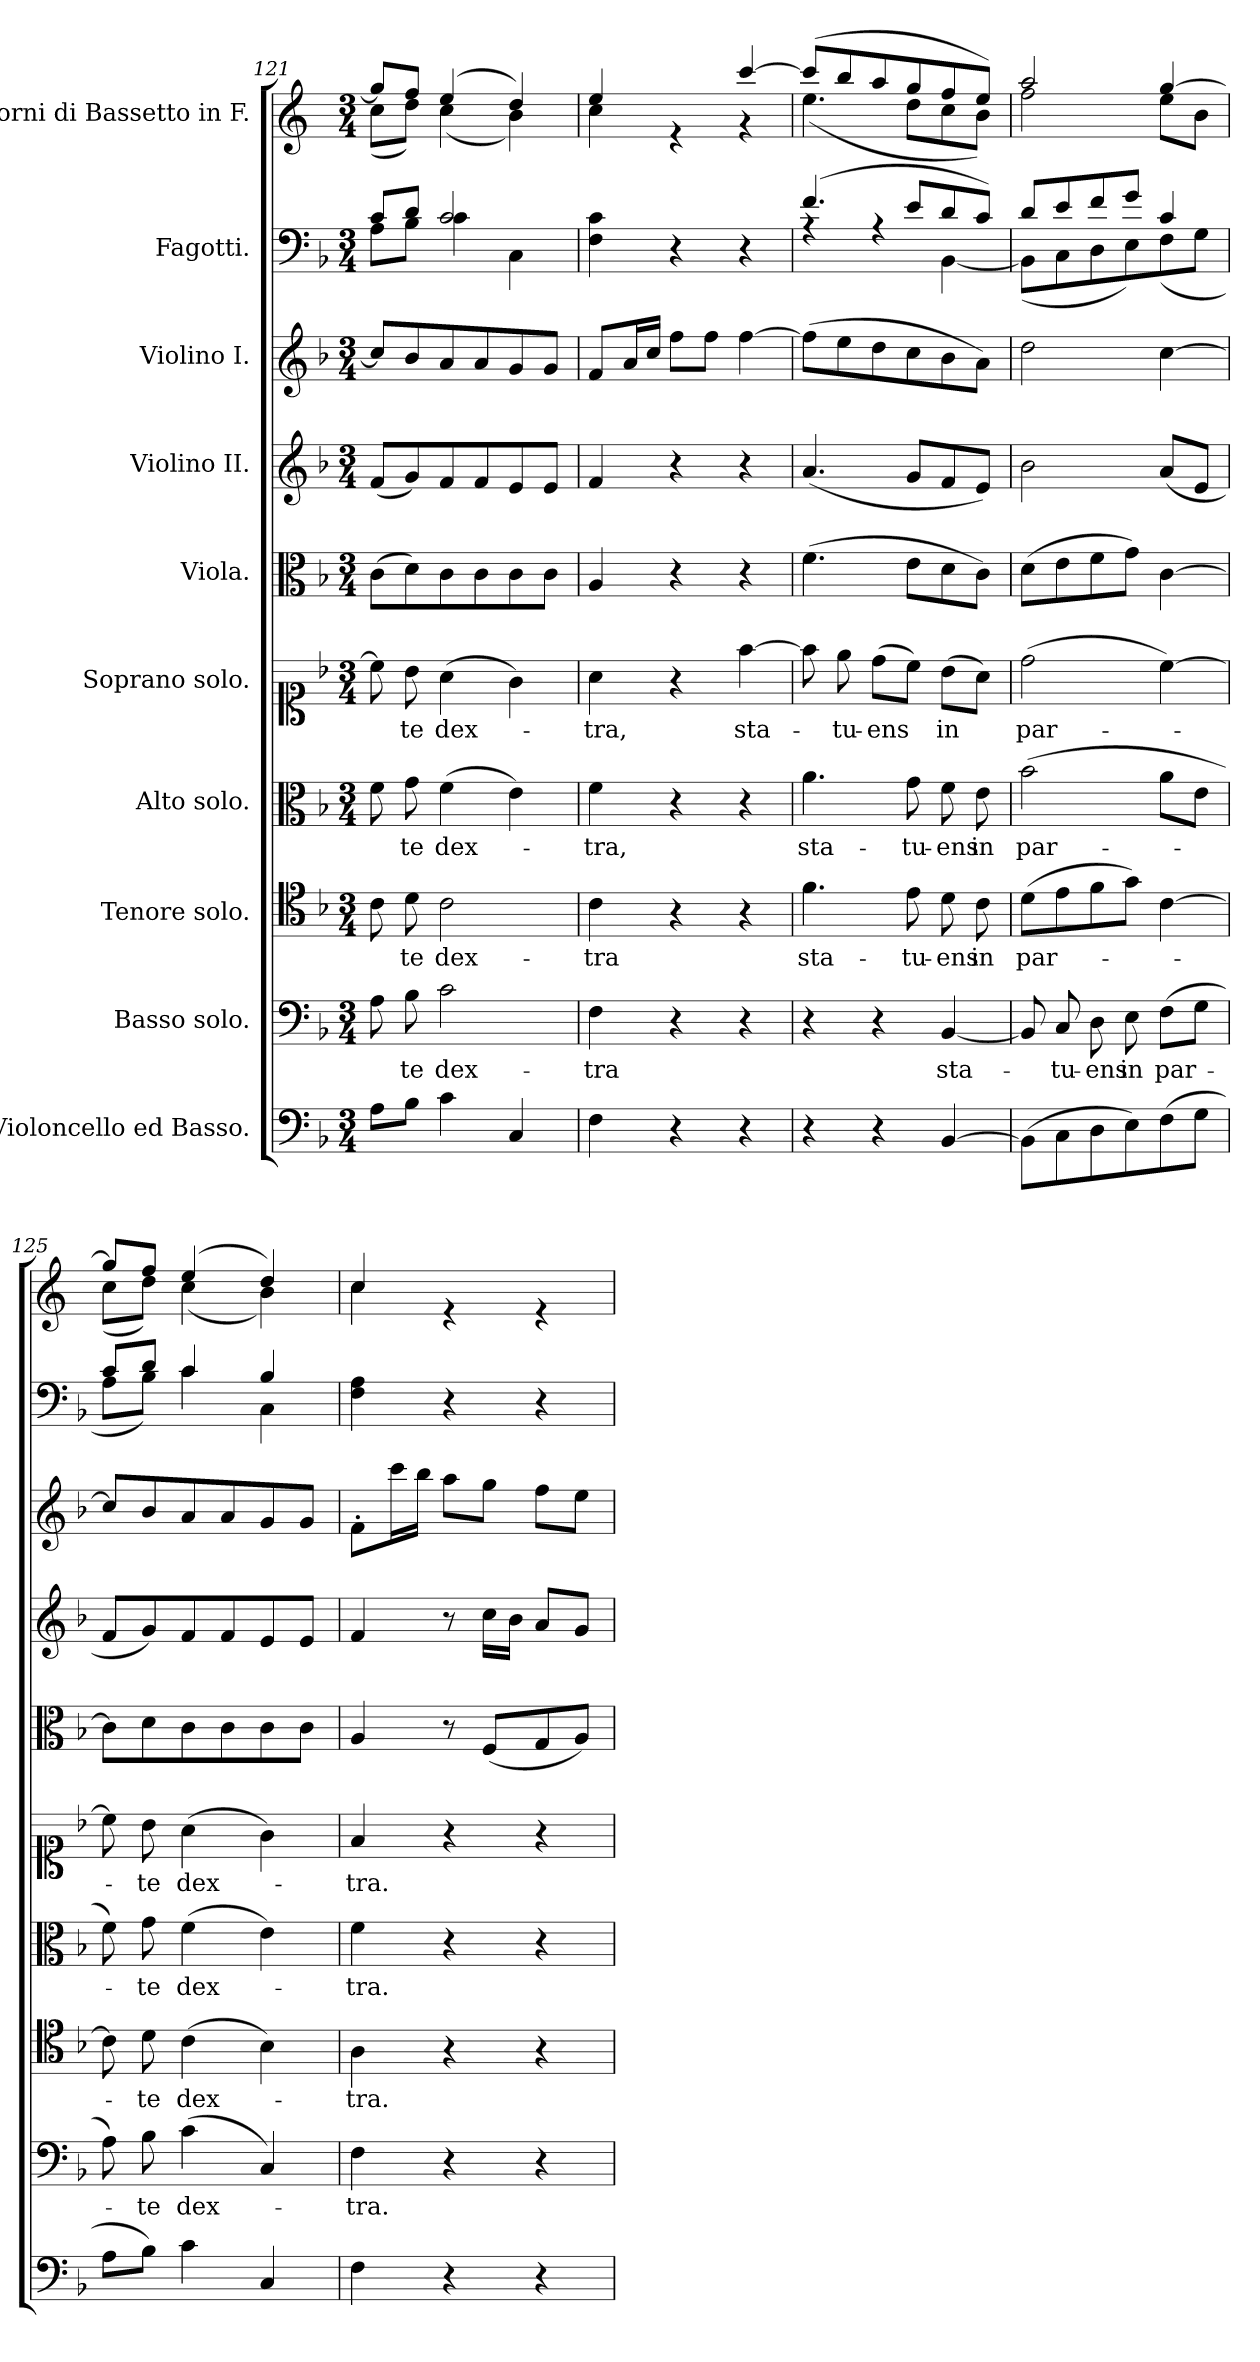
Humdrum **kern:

**kern	**kern	**text	**kern	**text	**kern	**text	**dynam	**kern	**text	**dynam	**kern	**kern	**kern	**dynam	**kern	**kern	**text
*part10	*part9	*part9	*part8	*part8	*part7	*part7	*part7	*part6	*part6	*part6	*part5	*part4	*part3	*part3	*part2	*part1	*part1
*staff10	*staff9	*staff9	*staff8	*staff8	*staff7	*staff7	*staff7	*staff6	*staff6	*staff6	*staff5	*staff4	*staff3	*staff3	*staff2	*staff1	*staff1
*I"Violoncello ed Basso.	*I"Basso solo.	*	*I"Tenore solo.	*	*I"Alto solo.	*	*	*I"Soprano solo.	*	*	*I"Viola.	*I"Violino II.	*I"Violino I.	*	*I"Fagotti.	*I"Corni di Bassetto in F.	*
!!LO:PB:g=z
*clefF4	*clefF4	*	*clefC4	*	*clefC3	*	*	*clefC1	*	*	*clefC3	*clefG2	*clefG2	*	*clefF4	*clefG2	*
*	*	*	*	*	*	*	*	*	*	*	*	*	*	*	*	*ITrd4c7	*
*k[b-]	*k[b-]	*	*k[b-]	*	*k[b-]	*	*	*k[b-]	*	*	*k[b-]	*k[b-]	*k[b-]	*	*k[b-]	*k[b-]	*
*M3/4	*M3/4	*	*M3/4	*	*M3/4	*	*	*M3/4	*	*	*M3/4	*M3/4	*M3/4	*	*M3/4	*M3/4	*
=121	=121	=121	=121	=121	=121	=121	=121	=121	=121	=121	=121	=121	=121	=121	=121	=121	=121
*^	*	*	*	*	*	*	*	*	*	*	*	*	*	*	*^	*^	*
8A\L	8AA\Lyy	8A\	.	8c\	.	8f\	.	.	8cc\]	.	.	(>8c\L	(<8f/L	8cc/L]	.	8c/L	8A\L	8cc/L]	(<8f\L	.
!	!	!	!LO:LY:b	!	!LO:LY:b	!	!LO:LY:b	!	!	!LO:LY:b	!	!	!	!	!	!	!	!	!	!
8B-\J	8BB-\Jyy	8B-\	-te	8d\	-te	8g\	-te	.	8b-\	-te	.	8d\)	8g/)	8b-/	.	8d/J	8B-\J	8b-/J	8g\J)	.
!	!	!	!LO:LY:b	!	!LO:LY:b	!	!LO:LY:b	!	!	!LO:LY:b	!	!	!	!	!	!	!	!	!	!
4c\	4C\yy	2c\	dex-	2c\	dex-	(>4f\	dex-	.	(>4a\	dex-	.	8c\	8f/	8a/	.	2c/	4c\	(>4a/	(<4f\	.
.	.	.	.	.	.	.	.	.	.	.	.	8c\	8f/	8a/	.	.	.	.	.	.
4C/	4CC\yy	.	.	.	.	4e\)	.	.	4g\)	.	.	8c\	8e/	8g/	.	.	4C\	4g/)	4e\)	.
.	.	.	.	.	.	.	.	.	.	.	.	8c\J	8e/J	8g/J	.	.	.	.	.	.
*	*	*	*	*	*	*	*	*	*	*	*	*	*	*	*	*v	*v	*	*	*
=122	=122	=122	=122	=122	=122	=122	=122	=122	=122	=122	=122	=122	=122	=122	=122	=122	=122	=122	=122
!	!	!	!LO:LY:b	!	!LO:LY:b	!	!LO:LY:b	!	!	!LO:LY:b	!	!	!	!	!	!	!	!	!
4F\	4FF\yy	4F\	-tra	4c\	-tra	4f\	-tra,	.	4a\	-tra,	.	4A/	4f/	8f/L	.	4F\ 4c\	4a/	4f\	.
!	!	!	!	!	!	!	!	!	!	!	!	!	!	!	!LO:DY:a	!	!	!	!
.	.	.	.	.	.	.	.	.	.	.	.	.	.	16a/L	other-dynamics	.	.	.	.
.	.	.	.	.	.	.	.	.	.	.	.	.	.	16cc/JJ	.	.	.	.	.
4r	2ryy	4r	.	4r	.	4r	.	.	4r	.	.	4r	4r	8ff\L	.	4r	4re	4ryy	.
.	.	.	.	.	.	.	.	.	.	.	.	.	.	8ff\J	.	.	.	.	.
!	!	!	!	!	!	!	!	!	!	!LO:LY:b	!	!	!	!	!LO:DY:a	!	!	!	!
4r	.	4r	.	4r	.	4r	.	.	[4ff\	sta-	.	4r	4r	[4ff\	other-dynamics	4r	[4ff/	4r	.
=123	=123	=123	=123	=123	=123	=123	=123	=123	=123	=123	=123	=123	=123	=123	=123	=123	=123	=123	=123
!	!	!	!	!	!LO:LY:b	!	!LO:LY:b	!	!	!	!	!	!	!	!	!	!	!	!LO:LY:b
*	*	*	*	*	*	*	*	*	*	*	*	*	*	*	*	*^	*	*	*
4r	2ryy	4r	.	4.f\	sta-	4.a\	sta-	.	8ff\]	.	.	(>4.f\	(<4.a/	(>8ff\L]	.	(>4.f/	4rA	(>8ff/L]	(<4.a\	.
!	!	!	!	!	!	!	!	!	!	!LO:LY:b	!	!	!	!	!	!	!	!	!	!
.	.	.	.	.	.	.	.	.	8ee\	-tu-	.	.	.	8ee\	.	.	.	8ee/	.	.
!	!	!	!	!	!	!	!	!	!	!LO:LY:b	!	!	!	!	!	!	!	!	!	!
4r	.	4r	.	.	.	.	.	.	(>8dd\L	-ens	.	.	.	8dd\	.	.	4rA	8dd/	.	.
!	!	!	!	!	!LO:LY:b	!	!LO:LY:b	!	!	!	!	!	!	!	!	!	!	!	!	!
.	.	.	.	8e\	-tu-	8g\	-tu-	.	8cc\J)	.	.	8e\L	8g/L	8cc\	.	8e/L	.	8cc/	8g\L	.
!	!	!	!LO:LY:b	!	!LO:LY:b	!	!LO:LY:b	!	!	!LO:LY:b	!	!	!	!	!	!	!	!	!	!
[4BB-/	4BBB-\yy	[4BB-/	sta-	8d\	-ens	8f\	-ens	.	(>8b-\L	in	.	8d\	8f/	8b-\	.	8d/	[4BB-\	8b-/	8f\	.
!	!	!	!	!	!LO:LY:b	!	!LO:LY:b	!	!	!	!	!	!	!	!	!	!	!	!	!
.	.	.	.	8c\	in	8e\	in	.	8a\J)	.	.	8c\J)	8e/J)	8a\J)	.	8c/J)	.	8a/J)	8e\J)	.
=124	=124	=124	=124	=124	=124	=124	=124	=124	=124	=124	=124	=124	=124	=124	=124	=124	=124	=124	=124	=124
!	!	!	!	!	!LO:LY:b	!	!LO:LY:b	!	!	!LO:LY:b	!	!	!	!	!	!	!	!	!	!
(>8BB-\L]	8BBB-\Lyy	8BB-/]	.	(>8d\L	par-	(>2b-\	par-	.	(>2dd\	par-	.	(>8d\L	2b-\	2dd\	.	8d/L	(<8BB-\L]	2dd/	2b-\	.
!	!	!	!LO:LY:b	!	!	!	!	!	!	!	!	!	!	!	!	!	!	!	!	!
8C\	8CC\Jyy	8C/	-tu-	8e\	.	.	.	.	.	.	.	8e\	.	.	.	8e/	8C\	.	.	.
!	!	!	!LO:LY:b	!	!	!	!	!	!	!	!	!	!	!	!	!	!	!	!	!
8D\	8DD\Lyy	8D\	-ens	8f\	.	.	.	.	.	.	.	8f\	.	.	.	8f/	8D\	.	.	.
!	!	!	!LO:LY:b	!	!	!	!	!	!	!	!	!	!	!	!	!	!	!	!	!
8E\)	8EE\Jyy	8E\	in	8g\J)	.	.	.	.	.	.	.	8g\J)	.	.	.	8g/J	8E\)	.	.	.
!	!	!	!LO:LY:b	!	!	!	!	!	!	!	!	!	!	!	!	!	!	!	!	!
(>8F\	8FF\Lyy	(>8F\L	par-	[4c\	.	8a\L	.	.	[4cc\)	.	.	[4c\	(<8a/L	[4cc\	.	4c/	(<8F\	[4cc/	8a\L	.
8G\J	8GG\Jyy	8G\J	.	.	.	8e\J	.	.	.	.	.	.	8e/J	.	.	.	8G\J	.	8e\J	.
=125	=125	=125	=125	=125	=125	=125	=125	=125	=125	=125	=125	=125	=125	=125	=125	=125	=125	=125	=125	=125
8A\L	8AA\Lyy	8A\)	.	8c\]	.	8f\)	.	.	8cc\]	.	.	8c\L]	8f/L	8cc/L]	.	8c/L	8A\L	8cc/L]	(<8f\L	.
!	!	!	!LO:LY:b	!	!LO:LY:b	!	!LO:LY:b	!	!	!LO:LY:b	!	!	!	!	!	!	!	!	!	!
8B-\J)	8BB-\Jyy	8B-\	-te	8d\	-te	8g\	-te	.	8b-\	-te	.	8d\	8g/)	8b-/	.	8d/J	8B-\J)	8b-/J	8g\J)	.
!	!	!	!LO:LY:b	!	!LO:LY:b	!	!LO:LY:b	!	!	!LO:LY:b	!	!	!	!	!	!	!	!	!	!
4c\	4C\yy	(>4c\	dex-	(>4c\	dex-	(>4f\	dex-	.	(>4a\	dex-	.	8c\	8f/	8a/	.	4c/	4c\	(>4a/	(<4f\	.
.	.	.	.	.	.	.	.	.	.	.	.	8c\	8f/	8a/	.	.	.	.	.	.
4C/	4CC\yy	4C/)	.	4B-\)	.	4e\)	.	.	4g\)	.	.	8c\	8e/	8g/	.	4B-/	4C\	4g/)	4e\)	.
.	.	.	.	.	.	.	.	.	.	.	.	8c\J	8e/J	8g/J	.	.	.	.	.	.
*	*	*	*	*	*	*	*	*	*	*	*	*	*	*	*	*v	*v	*	*	*
=126	=126	=126	=126	=126	=126	=126	=126	=126	=126	=126	=126	=126	=126	=126	=126	=126	=126	=126	=126
!	!	!	!LO:LY:b	!	!LO:LY:b	!	!LO:LY:b	!LO:DY:a	!	!LO:LY:b	!LO:DY:a	!	!	!	!	!	!	!	!
4F\	4FF\yy	4F\	-tra.	4A\	-tra.	4f\	-tra.	other-dynamics	4f/	-tra.	other-dynamics	4A/	4f/	8f'/L	.	4F\ 4A\	4f/	4f\	.
.	.	.	.	.	.	.	.	.	.	.	.	.	.	16ccc\L	.	.	.	.	.
.	.	.	.	.	.	.	.	.	.	.	.	.	.	16bb-\JJ	.	.	.	.	.
4r	2ryy	4r	.	4r	.	4r	.	.	4r	.	.	8r	8r	8aa\L	.	4r	4re	2ryy	.
.	.	.	.	.	.	.	.	.	.	.	.	(<8F/L	16cc\LL	8gg\J	.	.	.	.	.
.	.	.	.	.	.	.	.	.	.	.	.	.	16b-\JJ	.	.	.	.	.	.
4r	.	4r	.	4r	.	4r	.	.	4r	.	.	8G/	8a/L	8ff\L	.	4r	4re	.	.
.	.	.	.	.	.	.	.	.	.	.	.	8A/J)	8g/J	8ee\J	.	.	.	.	.
*v	*v	*	*	*	*	*	*	*	*	*	*	*	*	*	*	*	*v	*v	*
=	=	=	=	=	=	=	=	=	=	=	=	=	=	=	=	=	=
*-	*-	*-	*-	*-	*-	*-	*-	*-	*-	*-	*-	*-	*-	*-	*-	*-	*-
